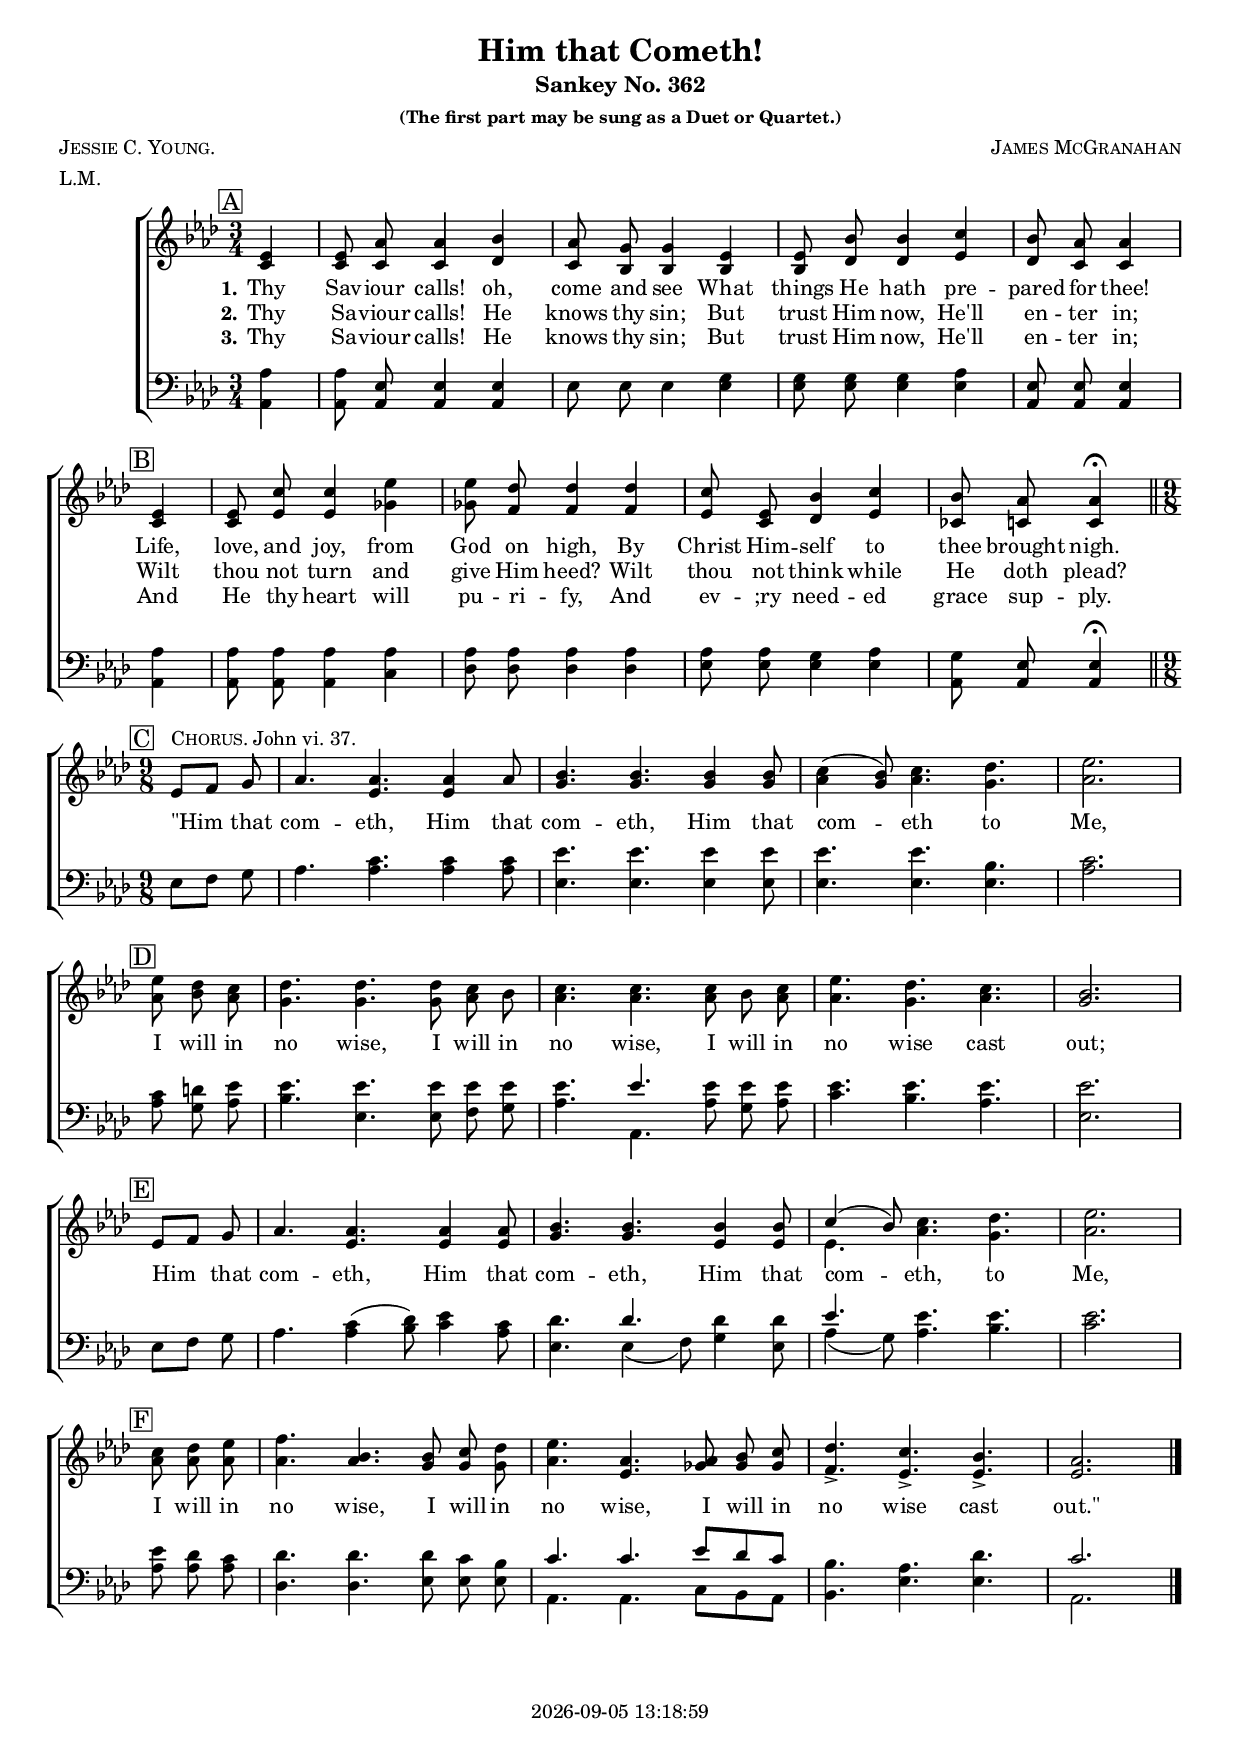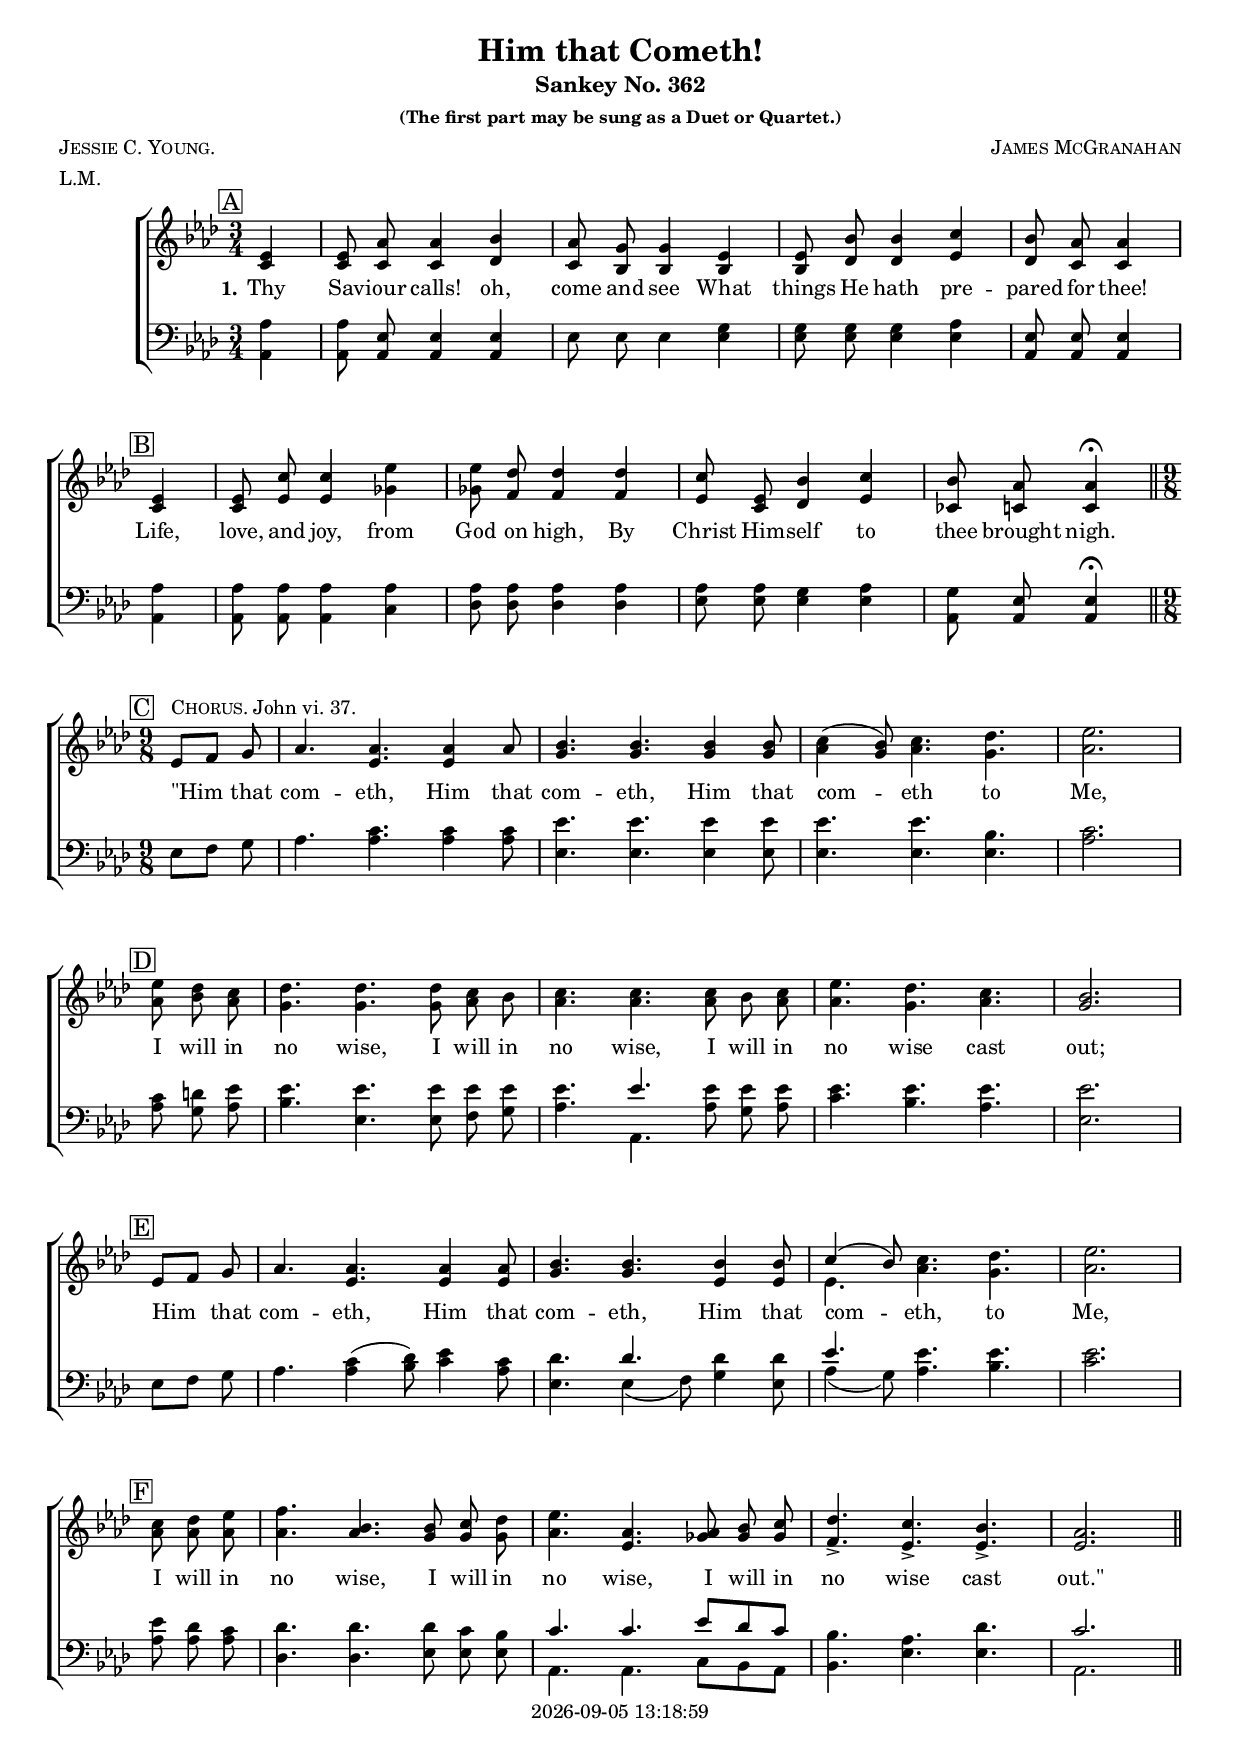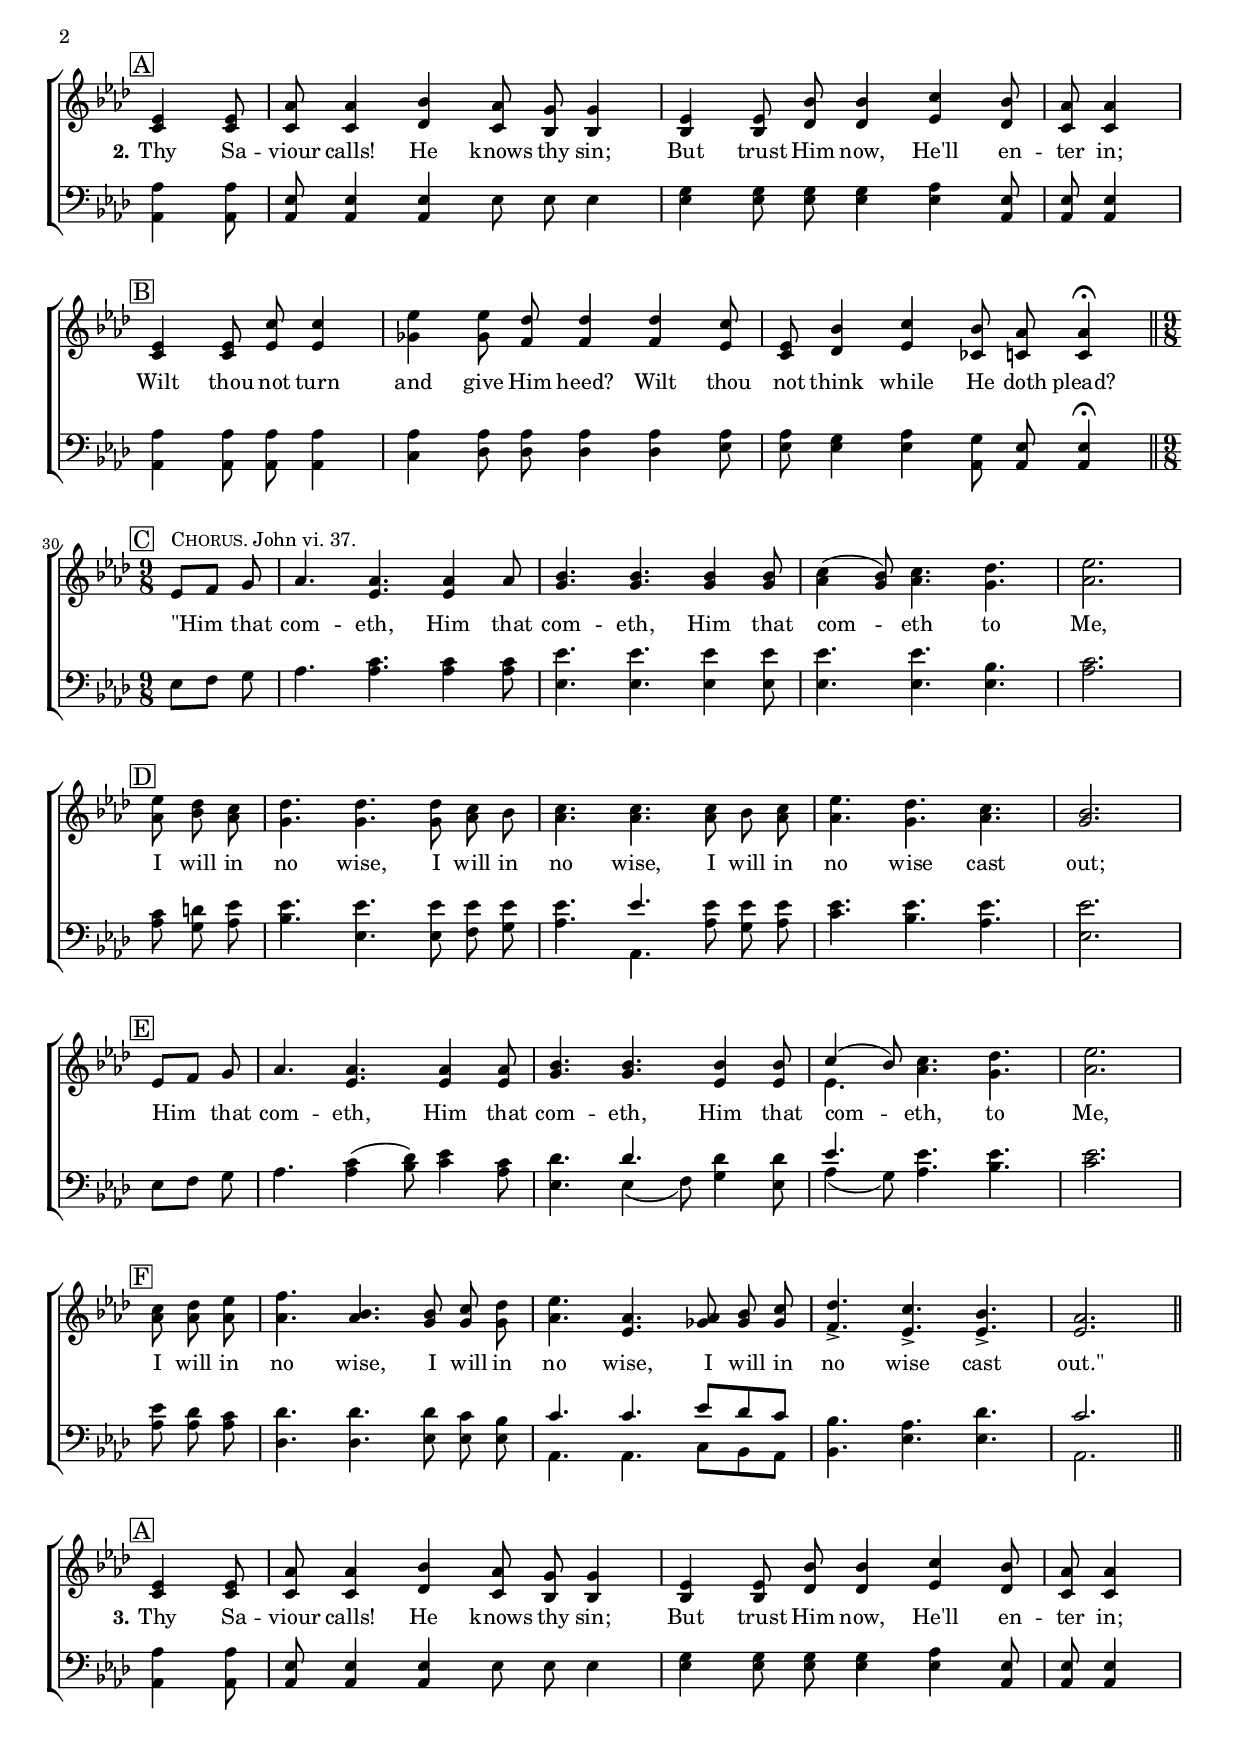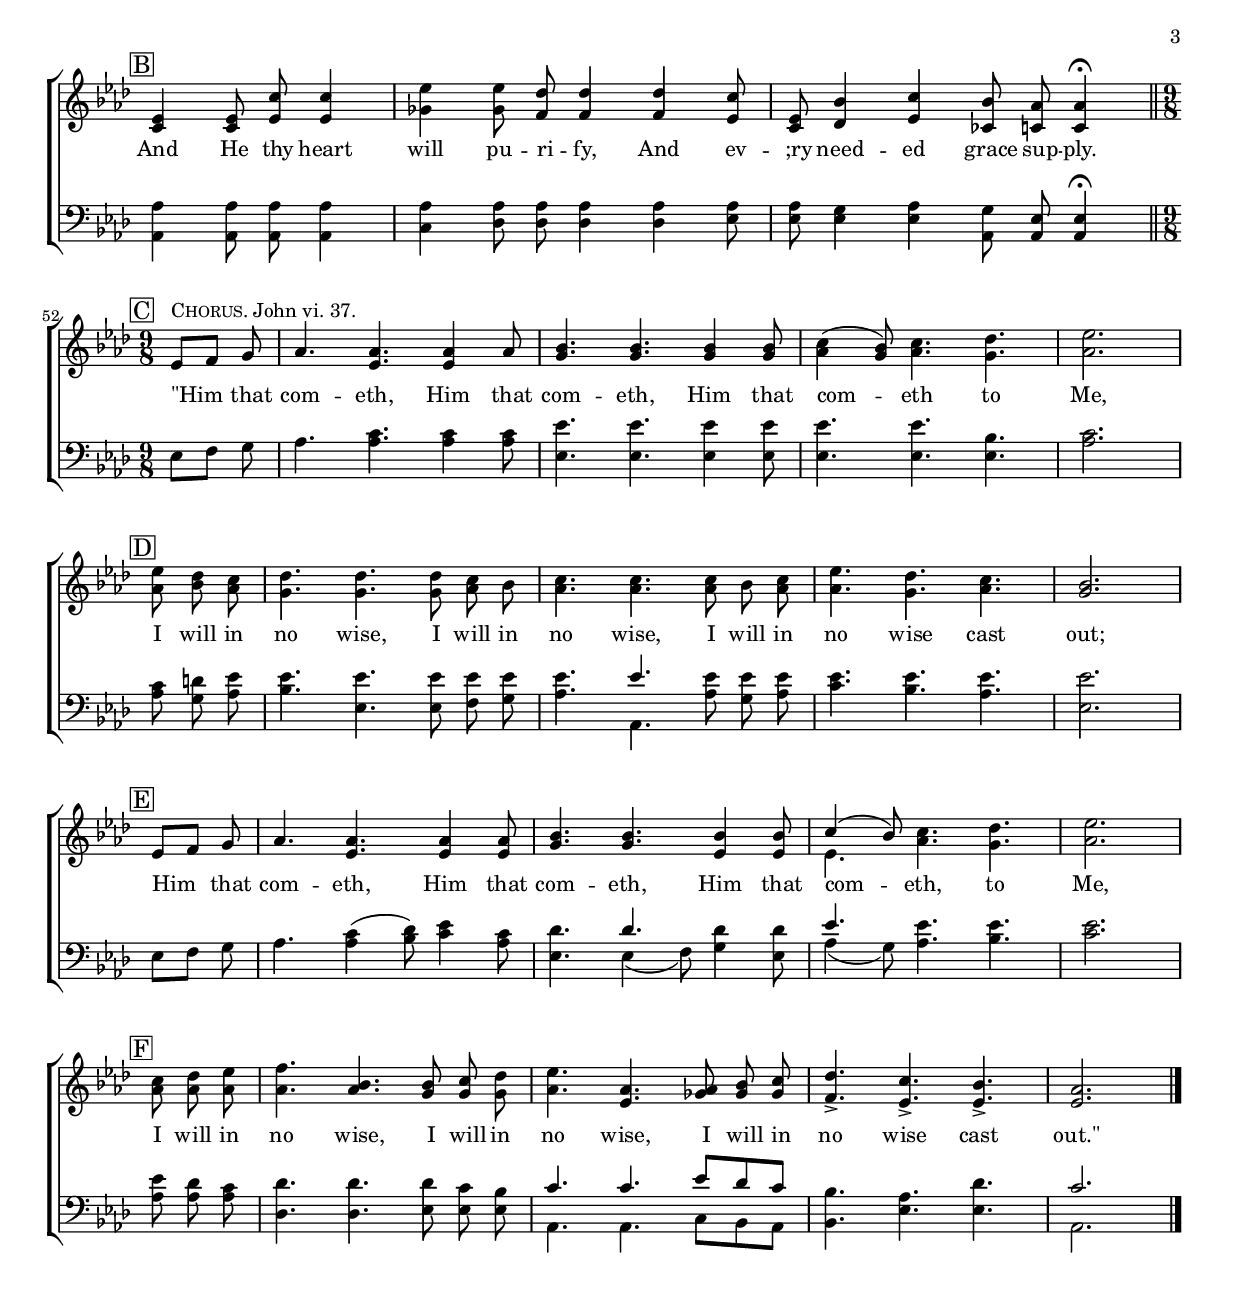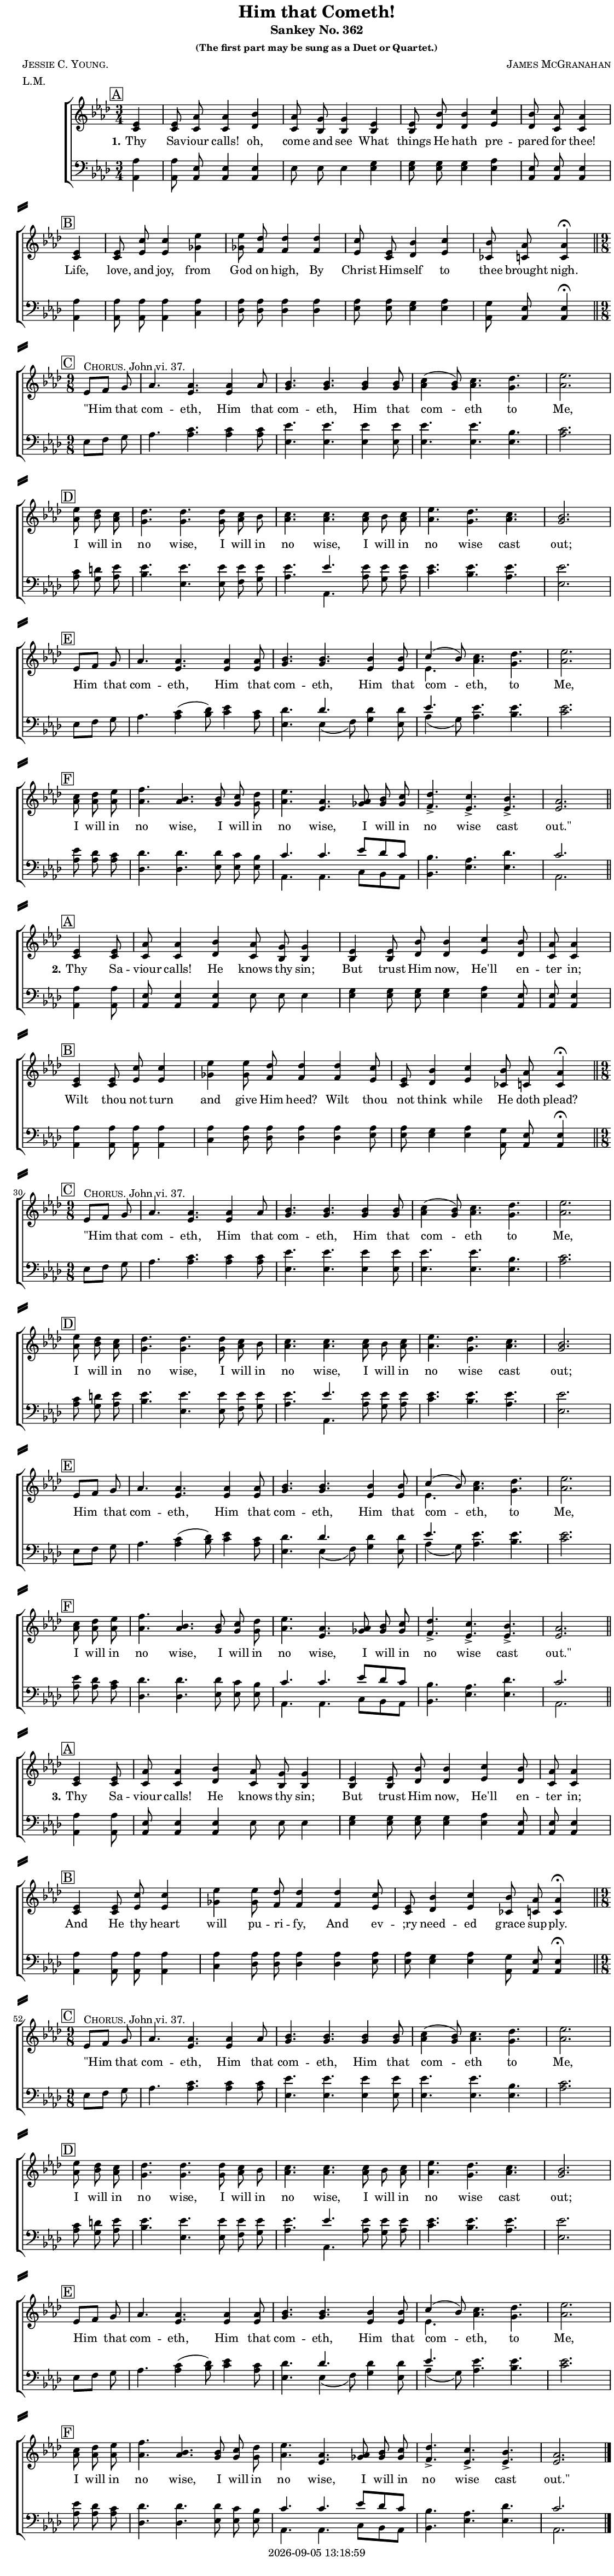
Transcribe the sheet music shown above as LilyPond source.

\version "2.22.1"

\include "articulate.ly"

today = #(strftime "%Y-%m-%d %H:%M:%S" (localtime (current-time)))

\header {
% centered at top
%  dedication  = "dedication"
  title       = "Him that Cometh!"
  subtitle    = "Sankey No. 362"
  subsubtitle = "(The first part may be sung as a Duet or Quartet.)"
%  instrument  = "instrument"
  
% arrangement of following lines:
%
%  poet    composer
%  meter   arranger
%  piece       opus

  composer    = \markup\smallCaps "James McGranahan"
%  arranger    = "arranger"
%  opus        = "opus"

  poet        = \markup\smallCaps "Jessie C. Young."
  meter       = \markup\smallCaps "L.M."
%  piece       = \markup\smallCaps "piece"

% centered at bottom
% tagline     = "tagline" % default lilypond version
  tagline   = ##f
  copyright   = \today
}

#(set-global-staff-size 17)

global = {
  \key aes \major
  \time 3/4
  \partial 4
}

RehearsalTrack = {
% \set Score.currentBarNumber = #5
  \mark \markup { \box "A" } s4 s2.*3 s2
  \mark \markup { \box "B" } s4 s2.*3 s2
  \mark \markup { \box "C" } s4.*12
  \mark \markup { \box "D" } s4.*12
  \mark \markup { \box "E" } s4.*12
  \mark \markup { \box "F" } s4.*12
}

TempoTrack = {
  \set Score.tempoHideNote = ##t
  \tempo 4=120
}

nl = { \bar "||" \break }

soprano = \relative {
  \autoBeamOff
  ees'4
  ees8 aes aes4 bes
  aes8 g g4 ees
  ees8 bes' bes4 c
  bes8 aes8 4 \bar "|" \break ees
  ees8 c'8 4 ees % B
  ees8 des8 4 4
  c8 ees, bes'4 c
  bes8 aes8 aes4\fermata \bar "||" \break \time 9/8 \partial 4. ees8^\markup{\smallCaps Chorus. John vi. 37.} [f] g
  aes4. 4. 4 8 % C
  bes4. 4. 4 8
  c4(bes8) c4. des
  ees2. \bar "|" \break ees8 des c
  des4. 4. 8 c bes % D
  c4. 4. 8 bes c
  ees4. des c
  bes2. \bar "|" \break ees,8[f] g

  aes4. 4. 4 8 % E
  bes4. 4. 4 8
  c4(bes8) c4. des
  ees2. \bar "|" \break c8 des ees
  f4. bes,4. 8 c des % F
  ees4. aes,4. 8 bes c
  des4.-> c-> bes->
  aes2.
}

alto = \relative {
  \autoBeamOff
  c'4
  c8 8 4 des
  c8 bes8 4 4
  bes8 des8 4 ees
  des8 c8 4 4
  c8 ees ees4 ges % B
  ges8 f8 4 4
  ees8 c des4 ees
  ces8 c8 4\fermata ees8[f] g
  aes4. ees ees4 aes8 % C
  g4. 4. 4 8
  aes4(g8) aes4. g
  aes2. 8 bes aes
  g4. 4. 8 aes bes % D
  aes4. 4. 8 bes aes
  aes4. g aes
  g2. ees8[f] g
  aes4. ees4. 4 8 % E
  g4. 4. ees4 8
  ees4. aes g
  aes2. 8 8 8
  aes4. 4. g8 8 8 % F
  aes4. ees ges8 8 8
  f4.-> ees-> ees->
  ees2.
}

tenor = \relative {
  \autoBeamOff
  aes4
  aes8 ees8 4 4
  ees8 8 4 g
  g8 8 4 aes
  ees8 8 4 aes
  aes8 8 4 4 % B
  aes8 8 4 4
  aes8 8 g4 aes
  g8 ees ees4\fermata ees8[f] g
  aes4. c4. 4 8 % C
  ees4. 4. 4 8
  ees4. 4. bes
  c2. 8 d ees
  ees4. 4. 8 8 8 % D
  ees4. 4. 8 8 8
  ees4. 4. 4.
  ees2. ees,8[f] g
  aes4. c4(des8) ees4 c8 % E
  des4. 4. 4 8
  ees4. 4. 4.
  ees2. ees8 des c
  des4. 4. 8 c bes % F
  c4. 4. ees8 des c
  bes4. aes des
  c2.
}

bass = \relative {
  \autoBeamOff
  aes,4
  aes8 8 4 4
  ees'8 8 4 4
  ees8 8 4 4
  aes,8 8 4 4
  aes8 8 4 c % B
  des8 8 4 4
  ees8 8 4 4
  aes,8 8 4\fermata ees'8[f] g
  aes4. 4. 4 8 % C
  ees4. 4. 4 8
  ees4. 4. 4.
  aes2. 8 g aes
  bes4. ees,4. 8 f g % D
  aes4. aes, aes'8 g aes
  c4. bes aes
  ees2. 8[f] g
  aes4. 4(bes8) c4 aes8 % E
  ees4. 4(f8) g4 ees8
  aes4(g8) aes4. bes
  c2. aes8 8 8
  des,4. 4. ees8 8 8 % F
  aes,4. 4. c8 bes aes
  bes4. ees ees
  aes,2.
}

nom  = {   \set ignoreMelismata = ##t }
yesm = { \unset ignoreMelismata       }

chorus = \lyricmode {
  "\"Him" that com -- eth, Him that com -- eth,
  Him that com -- eth to Me,
  I will in no wise, I will in no wise,
  I will in no wise cast out;
  Him that com -- eth, Him that com -- eth,
  Him that com -- eth, to Me,
  I will in no wise, I will in no wise,
  I will in no wise cast "out.\""
}

verses = 3

wordsOne = \lyricmode {
  \set stanza = "1."
  Thy Sav -- iour calls! oh, come and see
  What things He hath pre -- pared for thee!
  Life, love, and joy, from God on high,
  By Christ Him -- self to thee brought nigh.
}
  
wordsTwo = \lyricmode {
  \set stanza = "2."
  Thy Sa -- viour calls! He knows thy sin;
  But trust Him now, He'll en -- ter in;
  Wilt thou not turn and give Him heed?
  Wilt thou not think while He doth plead?
}
  
wordsThree = \lyricmode {
  \set stanza = "3."
  Thy Sa -- viour calls! He knows thy sin;
  But trust Him now, He'll en -- ter in;
  And He thy heart will pu -- ri -- fy,
  And ev -- ;ry need -- ed grace sup -- ply.
}
  
wordsMidi = \lyricmode {
  \set stanza = "1."
  "Thy " Sav "iour " "calls! " "oh, " "come " "and " "see "
  "\nWhat " "things " "He " "hath " pre "pared " "for " "thee! "
  "\nLife, " "love, " "and " "joy, " "from " "God " "on " "high, "
  "\nBy " "Christ " Him "self " "to " "thee " "brought " "nigh. "
  "\n\"Him " "that " com "eth, " "Him " "that " com "eth, "
  "\nHim " "that " com "eth " "to " "Me, "
  "\nI " "will " "in " "no " "wise, " "I " "will " "in " "no " "wise, "
  "\nI " "will " "in " "no " "wise " "cast " "out; "
  "\nHim " "that " com "eth, " "Him " "that " com "eth, "
  "\nHim " "that " com "eth, " "to " "Me, "
  "\nI " "will " "in " "no " "wise, " "I " "will " "in " "no " "wise, "
  "\nI " "will " "in " "no " "wise " "cast " "out.\" "

  \set stanza = "2."
  "\nThy " Sa "viour " "calls! " "He " "knows " "thy " "sin; "
  "\nBut " "trust " "Him " "now, " "He'll " en "ter " "in; "
  "\nWilt " "thou " "not " "turn " "and " "give " "Him " "heed? "
  "\nWilt " "thou " "not " "think " "while " "He " "doth " "plead? "
  "\n\"Him " "that " com "eth, " "Him " "that " com "eth, "
  "\nHim " "that " com "eth " "to " "Me, "
  "\nI " "will " "in " "no " "wise, " "I " "will " "in " "no " "wise, "
  "\nI " "will " "in " "no " "wise " "cast " "out; "
  "\nHim " "that " com "eth, " "Him " "that " com "eth, "
  "\nHim " "that " com "eth, " "to " "Me, "
  "\nI " "will " "in " "no " "wise, " "I " "will " "in " "no " "wise, "
  "\nI " "will " "in " "no " "wise " "cast " "out.\" "

  \set stanza = "3."
  "\nThy " Sa "viour " "calls! " "He " "knows " "thy " "sin; "
  "\nBut " "trust " "Him " "now, " "He'll " en "ter " "in; "
  "\nAnd " "He " "thy " "heart " "will " pu ri "fy, "
  "\nAnd " ev ";ry " need "ed " "grace " sup "ply. "
  "\n\"Him " "that " com "eth, " "Him " "that " com "eth, "
  "\nHim " "that " com "eth " "to " "Me, "
  "\nI " "will " "in " "no " "wise, " "I " "will " "in " "no " "wise, "
  "\nI " "will " "in " "no " "wise " "cast " "out; "
  "\nHim " "that " com "eth, " "Him " "that " com "eth, "
  "\nHim " "that " com "eth, " "to " "Me, "
  "\nI " "will " "in " "no " "wise, " "I " "will " "in " "no " "wise, "
  "\nI " "will " "in " "no " "wise " "cast " "out.\" "
}

\book {
  \bookOutputSuffix "midi"
  \score {
%    \articulate
        \new ChoirStaff <<
                                % Soprano staff
          \new Staff = soprano
          <<
            \new Voice { \repeat unfold \verses \TempoTrack     }
            \new Voice { \global \repeat unfold \verses \soprano \bar "|." }
            \addlyrics \wordsMidi
          >>
                                % Alto staff
          \new Staff = alto
          <<
            \new Voice { \global \repeat unfold \verses { \alto \nl } \bar "|." }
          >>
                                % Tenor staff
          \new Staff = tenor
          <<
            \clef "treble_8"
            \new Voice { \global \repeat unfold \verses \tenor }
          >>
                                % Bass staff
          \new Staff = bass
          <<
            \clef "bass"
            \new Voice { \global \repeat unfold \verses \bass }
          >>
        >>
    \midi {}
  }
}

\book {
  \bookOutputSuffix "repeat"
  \score {
        \new ChoirStaff <<
                                  % Joint soprano/alto staff
          \new Staff \with { printPartCombineTexts = ##f }
          <<
            \new Voice \RehearsalTrack
            \new Voice \TempoTrack
            \new NullVoice = "aligner" \soprano
            \new Voice = "women" \partCombine { \global \soprano \bar "|." } { \global \alto }
            \new Lyrics \lyricsto "aligner" { \wordsOne \chorus }
            \new Lyrics \lyricsto "aligner"   \wordsTwo
            \new Lyrics \lyricsto "aligner"   \wordsThree
          >>
                                  % Joint tenor/bass staff
          \new Staff \with { printPartCombineTexts = ##f }
          <<
            \clef "bass"
            \new Voice = "men" \partCombine { \global \tenor } { \global \bass }
          >>
        >>
    \layout {
      indent = 1.5\cm
      \pointAndClickOff
      \context {
        \Staff \RemoveAllEmptyStaves
      }
    }
  }
}

\book {
  \bookOutputSuffix "single"
  \score {
        \new ChoirStaff <<
                                  % Joint soprano/alto staff
          \new Staff \with { printPartCombineTexts = ##f }
          <<
            \new Voice { \repeat unfold \verses \RehearsalTrack }
            \new Voice { \repeat unfold \verses \TempoTrack }
            \new NullVoice = "aligner" { \repeat unfold \verses \soprano }
            \new Voice = "women" \partCombine { \global \repeat unfold \verses \soprano \bar "|." }
                                               { \global \repeat unfold \verses { \alto \nl } \bar "|." }
            \new Lyrics \lyricsto "aligner" { \wordsOne   \chorus
                                              \wordsTwo   \chorus
                                              \wordsThree \chorus
                                            }
          >>
                                  % Joint tenor/bass staff
          \new Staff \with { printPartCombineTexts = ##f }
          <<
            \clef "bass"
            \new Voice = "men" \partCombine { \global \repeat unfold \verses \tenor }
                                            { \global \repeat unfold \verses \bass }
          >>
        >>
    \layout {
      indent = 1.5\cm
      \pointAndClickOff
      \context {
        \Staff \RemoveAllEmptyStaves
      }
    }
  }
}

\book {
  \bookOutputSuffix "singlepage"
  \paper {
    top-margin = 0
    left-margin = 7
    right-margin = 1
    paper-width = 190\mm
    page-breaking = #ly:one-page-breaking
    system-system-spacing.basic-distance = #15
    system-separator-markup = \slashSeparator
  }
  \score {
        \new ChoirStaff <<
                                  % Joint soprano/alto staff
          \new Staff \with { printPartCombineTexts = ##f }
          <<
            \new Voice { \repeat unfold \verses \RehearsalTrack }
            \new Voice { \repeat unfold \verses \TempoTrack }
            \new NullVoice = "aligner" { \repeat unfold \verses \soprano }
            \new Voice = "women" \partCombine { \global \repeat unfold \verses \soprano \bar "|." }
                                               { \global \repeat unfold \verses { \alto \nl } \bar "|." }
            \new Lyrics \lyricsto "aligner" { \wordsOne   \chorus
                                              \wordsTwo   \chorus
                                              \wordsThree \chorus
                                            }
          >>
                                  % Joint tenor/bass staff
          \new Staff \with { printPartCombineTexts = ##f }
          <<
            \clef "bass"
            \new Voice = "men" \partCombine { \global \repeat unfold \verses \tenor }
                                            { \global \repeat unfold \verses \bass }
          >>
        >>
    \layout {
      indent = 1.5\cm
      \pointAndClickOff
      \context {
        \Staff \RemoveAllEmptyStaves
      }
    }
  }
}
